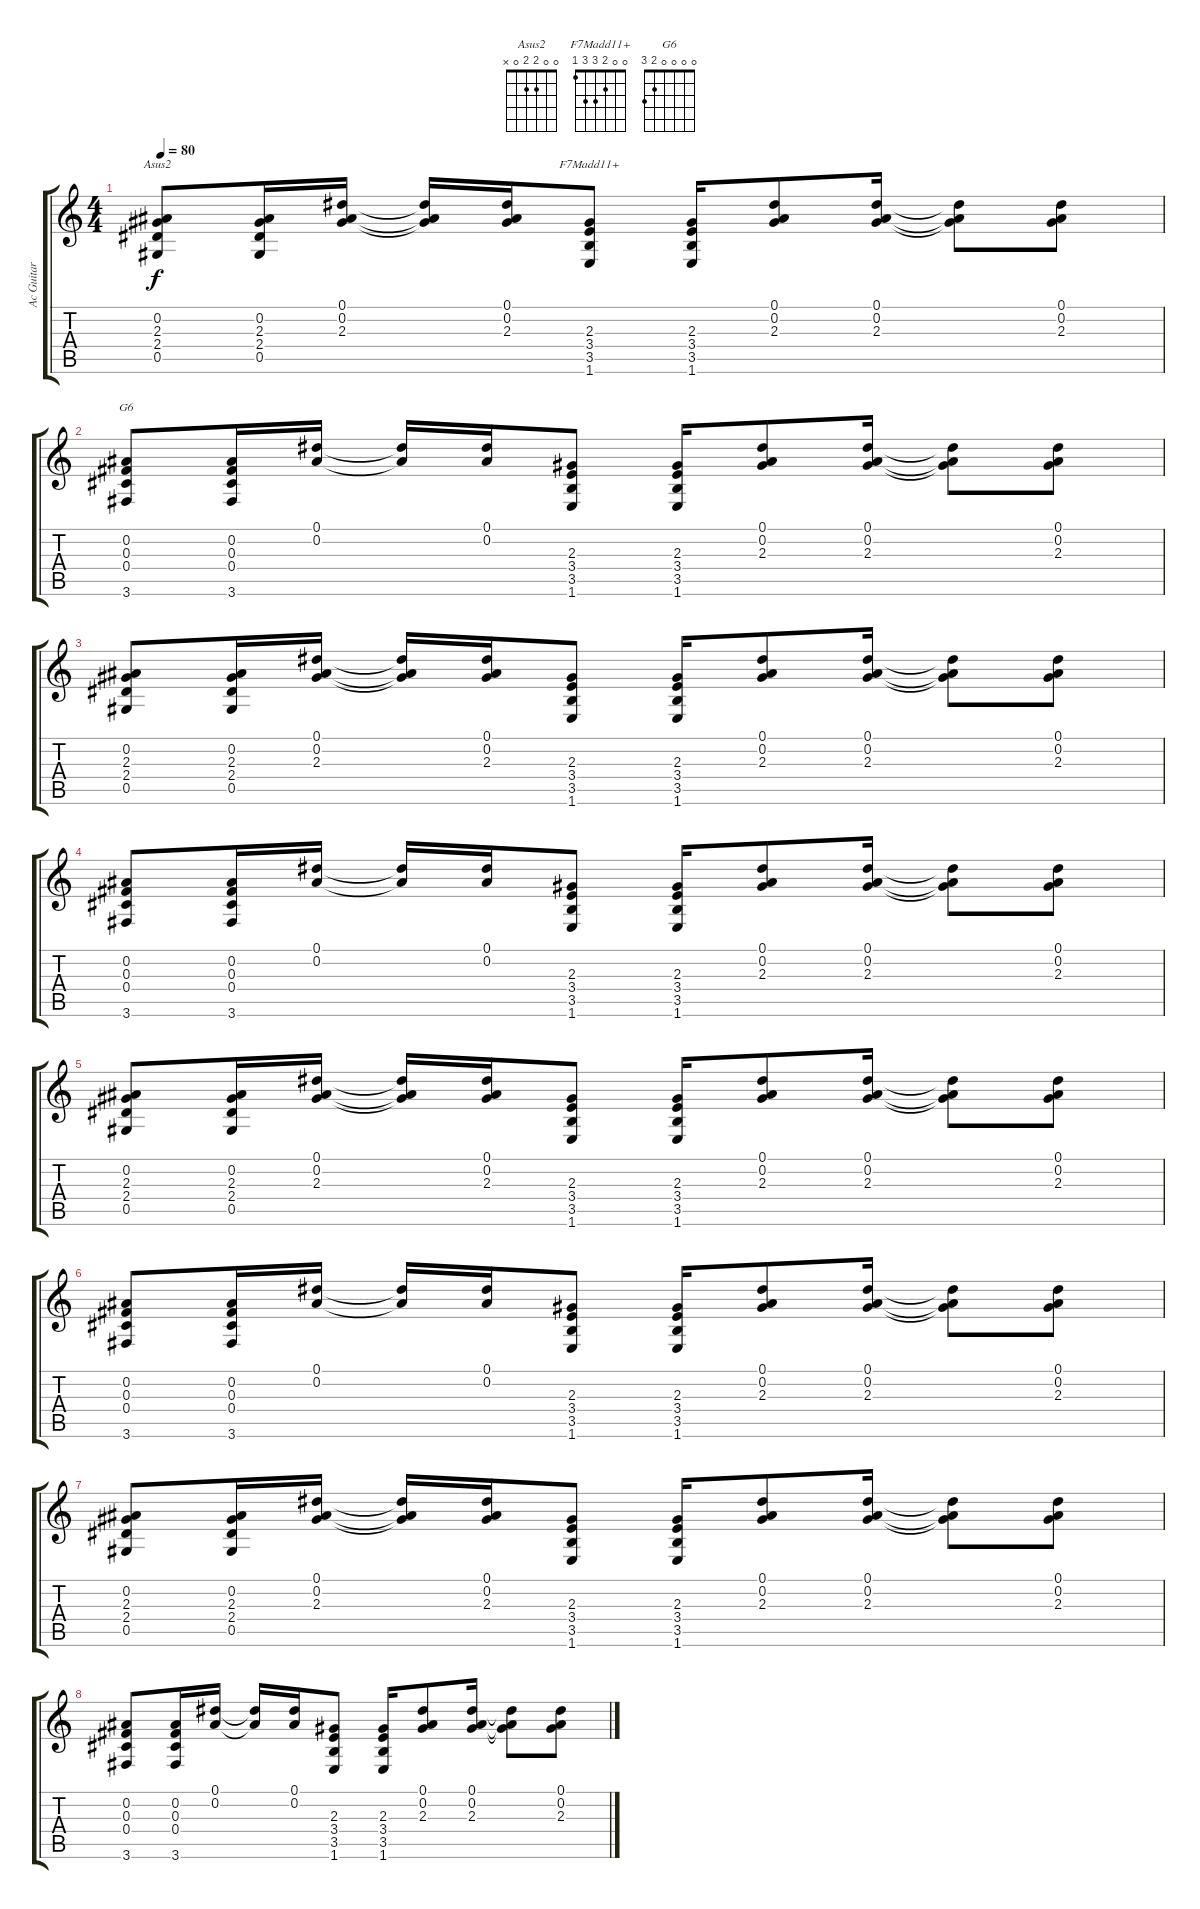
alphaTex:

\track ("Ac Guitar" "Ac Guitar") {instrument acousticguitarsteel}
\staff {score tabs}
\tuning (Eb4 Bb3 Gb3 Db3 Ab2 Eb2) {hide}
\chord ("Asus2" 0 0 2 2 0 x)
\chord ("F7Madd11+" 0 0 2 3 3 1)
\chord ("G6" 0 0 0 0 2 3)
\ts (4 4)
\tempo 80
\clef g2
\ks c
(0.2 2.3 2.4 0.5).8{ch "Asus2" dy f} (0.2 2.3 2.4 0.5).16 (0.1 0.2 2.3).16 (0.1{t} 0.2{t} 2.3{t}).16 (0.1 0.2 2.3).16 (2.3 3.4 3.5 1.6).8{ch "F7Madd11+"} (2.3 3.4 3.5 1.6).16 (0.1 0.2 2.3).8 (0.1 0.2 2.3).16 (0.1{t} 0.2{t} 2.3{t}).8 (0.1 0.2 2.3).8 |
(0.2 0.3 0.4 3.6).8{ch "G6"} (0.2 0.3 0.4 3.6).16 (0.1 0.2).16 (0.1{t} 0.2{t}).16 (0.1 0.2).16 (2.3 3.4 3.5 1.6).8 (2.3 3.4 3.5 1.6).16 (0.1 0.2 2.3).8 (0.1 0.2 2.3).16 (0.1{t} 0.2{t} 2.3{t}).8 (0.1 0.2 2.3).8 |
(0.2 2.3 2.4 0.5).8 (0.2 2.3 2.4 0.5).16 (0.1 0.2 2.3).16 (0.1{t} 0.2{t} 2.3{t}).16 (0.1 0.2 2.3).16 (2.3 3.4 3.5 1.6).8 (2.3 3.4 3.5 1.6).16 (0.1 0.2 2.3).8 (0.1 0.2 2.3).16 (0.1{t} 0.2{t} 2.3{t}).8 (0.1 0.2 2.3).8 |
(0.2 0.3 0.4 3.6).8 (0.2 0.3 0.4 3.6).16 (0.1 0.2).16 (0.1{t} 0.2{t}).16 (0.1 0.2).16 (2.3 3.4 3.5 1.6).8 (2.3 3.4 3.5 1.6).16 (0.1 0.2 2.3).8 (0.1 0.2 2.3).16 (0.1{t} 0.2{t} 2.3{t}).8 (0.1 0.2 2.3).8 |
(0.2 2.3 2.4 0.5).8 (0.2 2.3 2.4 0.5).16 (0.1 0.2 2.3).16 (0.1{t} 0.2{t} 2.3{t}).16 (0.1 0.2 2.3).16 (2.3 3.4 3.5 1.6).8 (2.3 3.4 3.5 1.6).16 (0.1 0.2 2.3).8 (0.1 0.2 2.3).16 (0.1{t} 0.2{t} 2.3{t}).8 (0.1 0.2 2.3).8 |
(0.2 0.3 0.4 3.6).8 (0.2 0.3 0.4 3.6).16 (0.1 0.2).16 (0.1{t} 0.2{t}).16 (0.1 0.2).16 (2.3 3.4 3.5 1.6).8 (2.3 3.4 3.5 1.6).16 (0.1 0.2 2.3).8 (0.1 0.2 2.3).16 (0.1{t} 0.2{t} 2.3{t}).8 (0.1 0.2 2.3).8 |
(0.2 2.3 2.4 0.5).8 (0.2 2.3 2.4 0.5).16 (0.1 0.2 2.3).16 (0.1{t} 0.2{t} 2.3{t}).16 (0.1 0.2 2.3).16 (2.3 3.4 3.5 1.6).8 (2.3 3.4 3.5 1.6).16 (0.1 0.2 2.3).8 (0.1 0.2 2.3).16 (0.1{t} 0.2{t} 2.3{t}).8 (0.1 0.2 2.3).8 |
(0.2 0.3 0.4 3.6).8 (0.2 0.3 0.4 3.6).16 (0.1 0.2).16 (0.1{t} 0.2{t}).16 (0.1 0.2).16 (2.3 3.4 3.5 1.6).8 (2.3 3.4 3.5 1.6).16 (0.1 0.2 2.3).8 (0.1 0.2 2.3).16 (0.1{t} 0.2{t} 2.3{t}).8 (0.1 0.2 2.3).8
